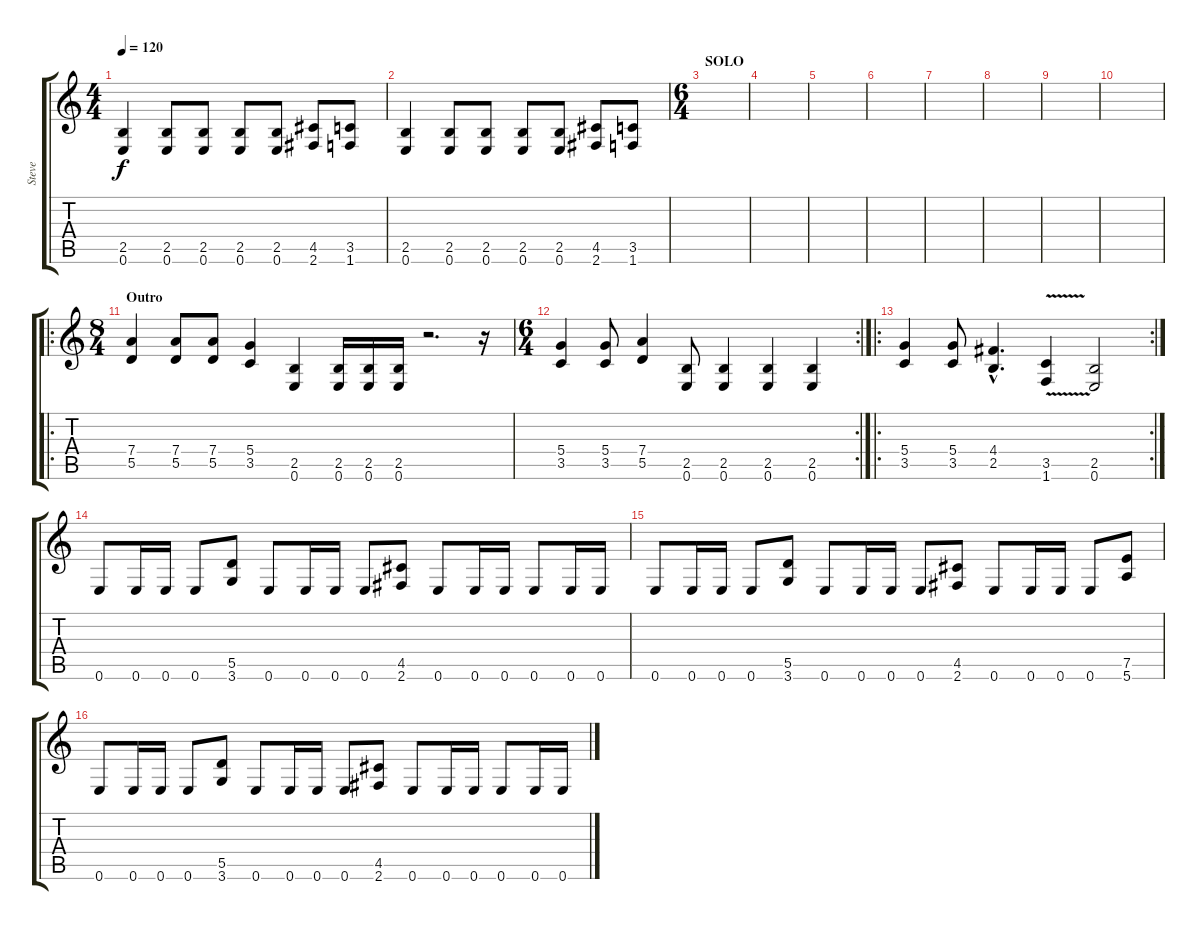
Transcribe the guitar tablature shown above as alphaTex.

\track ("Steve" "Steve") {instrument overdrivenguitar}
\staff {score tabs}
\tuning (E4 B3 G3 D3 A2 E2) {hide}
\ts (4 4)
\tempo 120
\clef g2
\ks c
(2.5 0.6).4{dy f} (2.5 0.6).8 (2.5 0.6).8 (2.5 0.6).8 (2.5 0.6).8 (4.5 2.6).8 (3.5 1.6).8 |
(2.5 0.6).4 (2.5 0.6).8 (2.5 0.6).8 (2.5 0.6).8 (2.5 0.6).8 (4.5 2.6).8 (3.5 1.6).8 |
\ts (6 4)
\section ("" "SOLO")
|
|
|
|
|
|
|
|
\ro
\ts (8 4)
\section ("" "Outro")
(7.4 5.5).4 (7.4 5.5).8 (7.4 5.5).8 (5.4 3.5).4 (2.5 0.6).4 (2.5 0.6).16 (2.5 0.6).16 (2.5 0.6).16 r.2{d} r.16 |
\rc 2
\ts (6 4)
(5.4 3.5).4 (5.4 3.5).8 (7.4 5.5).4 (2.5 0.6).8 (2.5 0.6).4 (2.5 0.6).4 (2.5 0.6).4 |
\ro
\rc 2
(5.4 3.5).4 (5.4 3.5).8 (4.4{hac} 2.5{hac}).4{d} (3.5{v} 1.6{v}).4 (2.5 0.6).2 |
0.6.8 0.6.16 0.6.16 0.6.8 (5.5 3.6).8 0.6.8 0.6.16 0.6.16 0.6.8 (4.5 2.6).8 0.6.8 0.6.16 0.6.16 0.6.8 0.6.16 0.6.16 |
0.6.8 0.6.16 0.6.16 0.6.8 (5.5 3.6).8 0.6.8 0.6.16 0.6.16 0.6.8 (4.5 2.6).8 0.6.8 0.6.16 0.6.16 0.6.8 (7.5 5.6).8 |
0.6.8 0.6.16 0.6.16 0.6.8 (5.5 3.6).8 0.6.8 0.6.16 0.6.16 0.6.8 (4.5 2.6).8 0.6.8 0.6.16 0.6.16 0.6.8 0.6.16 0.6.16
